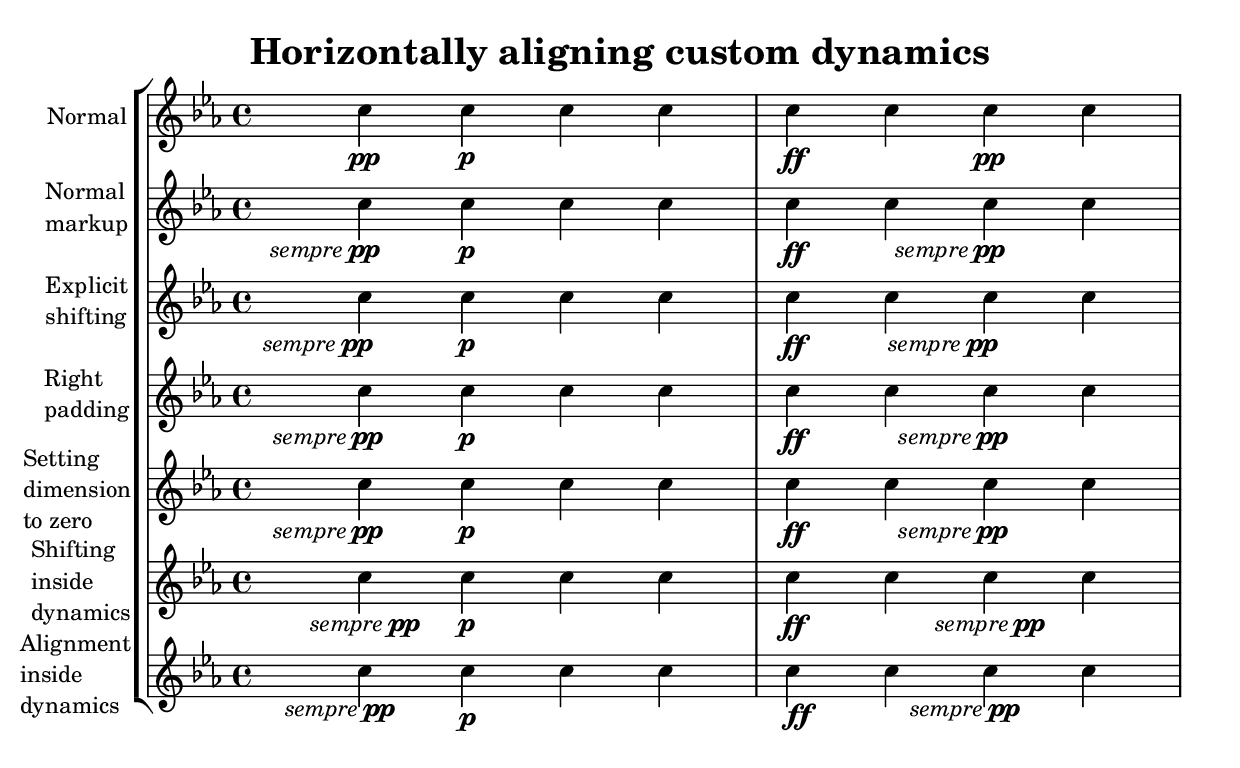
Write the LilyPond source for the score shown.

%% DO NOT EDIT this file manually; it is automatically
%% generated from LSR http://lsr.dsi.unimi.it
%% Make any changes in LSR itself, or in Documentation/snippets/new/ ,
%% and then run scripts/auxiliar/makelsr.py
%%
%% This file is in the public domain.
\version "2.17.6"

\header {
  lsrtags = "correction-wanted, expressive-marks, tweaks-and-overrides, version-specific"

  texidoc = "
Some dynamic expressions involve additional text, like @qq{sempre pp}.
Since dynamics are usually centered under the note, the \\pp would be
displayed way after the note it applies to.

To correctly align the @qq{sempre pp} horizontally, so that it is
aligned as if it were only the \\pp, there are several approaches:

* Simply use @code{\\once\\override DynamicText.X-offset = #-9.2}
before the note with the dynamics to manually shift it to the correct
position. Drawback: This has to be done manually each time you use that
dynamic markup... * Add some padding (@code{#:hspace 7.1}) into the
definition of your custom dynamic mark, so that after lilypond
center-aligns it, it is already correctly aligned. Drawback: The
padding really takes up that space and does not allow any other markup
or dynamics to be shown in that position.

* Shift the dynamic script @code{\\once\\override ... #'X-offset = ..}.
Drawback: @code{\\once\\override} is needed for every invocation!

* Set the dimensions of the additional text to 0 (using
@code{#:with-dimensions '(0 . 0) '(0 . 0)}). Drawback: To LilyPond
@qq{sempre} has no extent, so it might put other stuff there and create
collisions (which are not detected by the collision detection!). Also,
there seems to be some spacing, so it's not exactly the same alignment
as without the additional text

* Add an explicit shifting directly inside the scheme function for the
dynamic-script.

* Set an explicit alignment inside the dynamic-script. By default, this
won't have any effect, only if one sets X-offset! Drawback: One needs
to set @code{DynamicText #'X-offset}, which will apply to all dynamic
texts! Also, it is aligned at the right edge of the additional text,
not at the center of pp.




"
  doctitle = "Horizontally aligning custom dynamics (e.g. \"sempre pp\" \"piu f\" \"subito p\")"
} % begin verbatim


\header { title = "Horizontally aligning custom dynamics" }

\paper { ragged-right = ##f }

% Solution 1: Using a simple markup with a particular halign value
% Drawback: It's a markup, not a dynamic command, so \dynamicDown
%           etc. will have no effect
semppMarkup = \markup { \halign #1.4 \italic "sempre" \dynamic "pp" }

% Solution 2: Using a dynamic script & shifting with
%             \once \override ... #'X-offset = ..
% Drawback: \once \override needed for every invocation
semppK =
#(make-dynamic-script
  (markup #:line
          (#:normal-text
           #:italic "sempre"
           #:dynamic "pp")))

% Solution 3: Padding the dynamic script so the center-alignment
%             puts it at the correct position
% Drawback: the padding really reserves the space, nothing else can be there
semppT =
#(make-dynamic-script
  (markup #:line
          (#:normal-text
           #:italic "sempre"
           #:dynamic "pp"
           #:hspace 7.1)))

% Solution 4: Dynamic, setting the dimensions of the additional text to 0
% Drawback: To lilypond "sempre" has no extent, so it might put
%           other stuff there => collisions
% Drawback: Also, there seems to be some spacing, so it's not exactly the
%           same alignment as without the additional text
semppM =
#(make-dynamic-script
  (markup #:line
          (#:with-dimensions '(0 . 0) '(0 . 0)
                             #:right-align
                             #:normal-text
                             #:italic "sempre"
                             #:dynamic "pp")))

% Solution 5: Dynamic with explicit shifting inside the scheme function
semppG =
#(make-dynamic-script
  (markup #:hspace 0
          #:translate '(-18.85 . 0)
          #:line (#:normal-text
                  #:italic "sempre"
                  #:dynamic "pp")))

% Solution 6: Dynamic with explicit alignment. This has only effect
%             if one sets X-offset!
% Drawback: One needs to set DynamicText #'X-offset!
% Drawback: Aligned at the right edge of the additional text,
%           not at the center of pp
semppMII =
#(make-dynamic-script
  (markup #:line (#:right-align
                  #:normal-text
                  #:italic "sempre"
                  #:dynamic "pp")))

\context StaffGroup <<
  \context Staff = "s" <<
    \set Staff.instrumentName = #"Normal"
    \relative c'' {
      \key es \major
      c4\pp c\p c c | c\ff c c\pp c
    }
  >>
  \context Staff = "sMarkup" <<
    \set Staff.instrumentName = \markup \column { Normal markup }
    \relative c'' {
      \key es \major
      c4-\semppMarkup c\p c c | c\ff c c-\semppMarkup c
    }
  >>
  \context Staff = "sK" <<
    \set Staff.instrumentName = \markup \column { Explicit shifting }
    \relative c'' {
      \key es \major
      \once \override DynamicText.X-offset = #-9.2
      c4\semppK c\p c c
      c4\ff c
      \once \override DynamicText.X-offset = #-9.2
      c4\semppK c
    }
  >>
  \context Staff = "sT" <<
    \set Staff.instrumentName = \markup \column { Right padding }
    \relative c'' {
      \key es \major
      c4\semppT c\p c c | c\ff c c\semppT c
    }
  >>
  \context Staff = "sM" <<
    \set Staff.instrumentName = \markup \column { Setting dimension "to zero" }
    \relative c'' {
      \key es \major
      c4\semppM c\p c c | c\ff c c\semppM c
    }
  >>
  \context Staff = "sG" <<
    \set Staff.instrumentName = \markup \column { Shifting inside dynamics }
    \relative c'' {
      \key es \major
      c4\semppG c\p c c | c\ff c c\semppG c
    }
  >>
  \context Staff = "sMII" <<
    \set Staff.instrumentName = \markup \column { Alignment inside dynamics }
    \relative c'' {
      \key es \major
      % Setting to ##f (false) gives the same result
      \override DynamicText.X-offset = #0
      c4\semppMII c\p c c | c\ff c c\semppMII c
    }
  >>
>>
